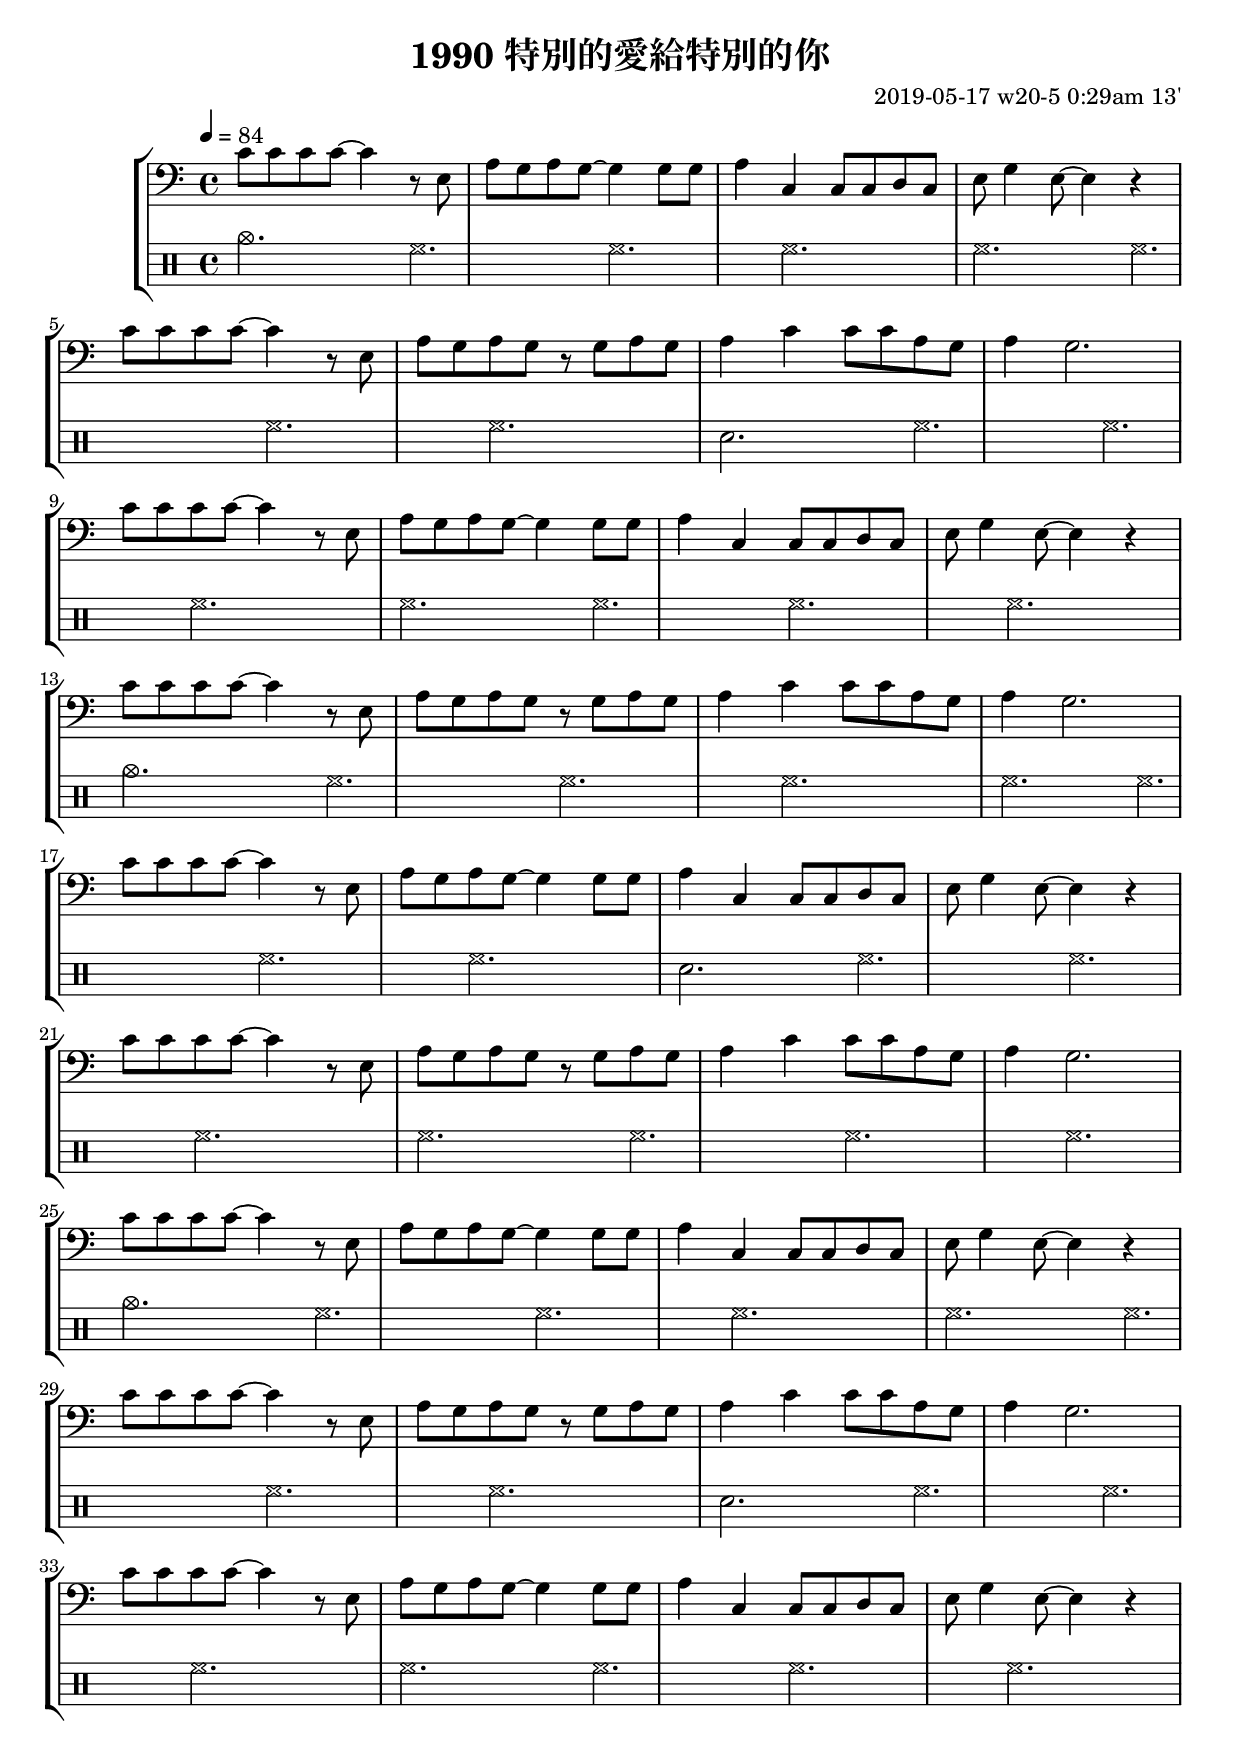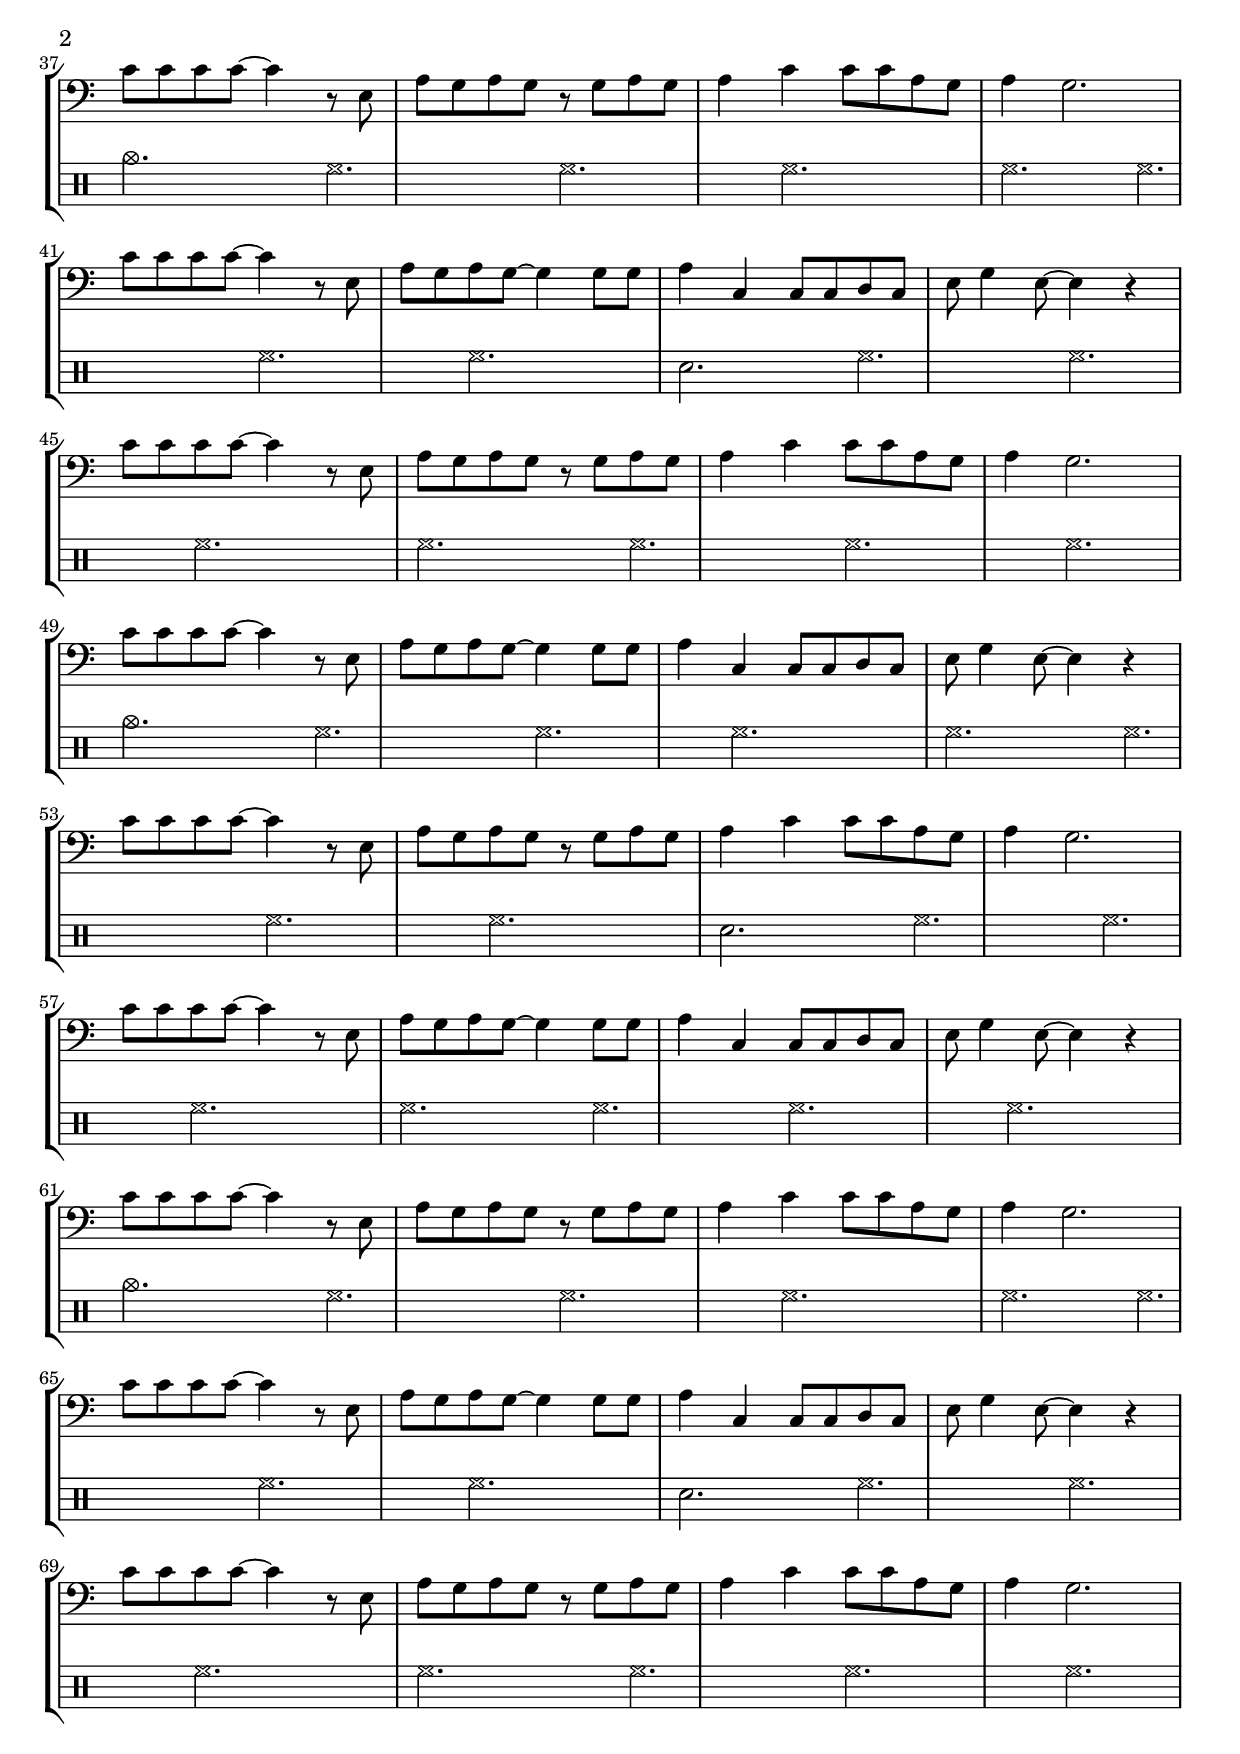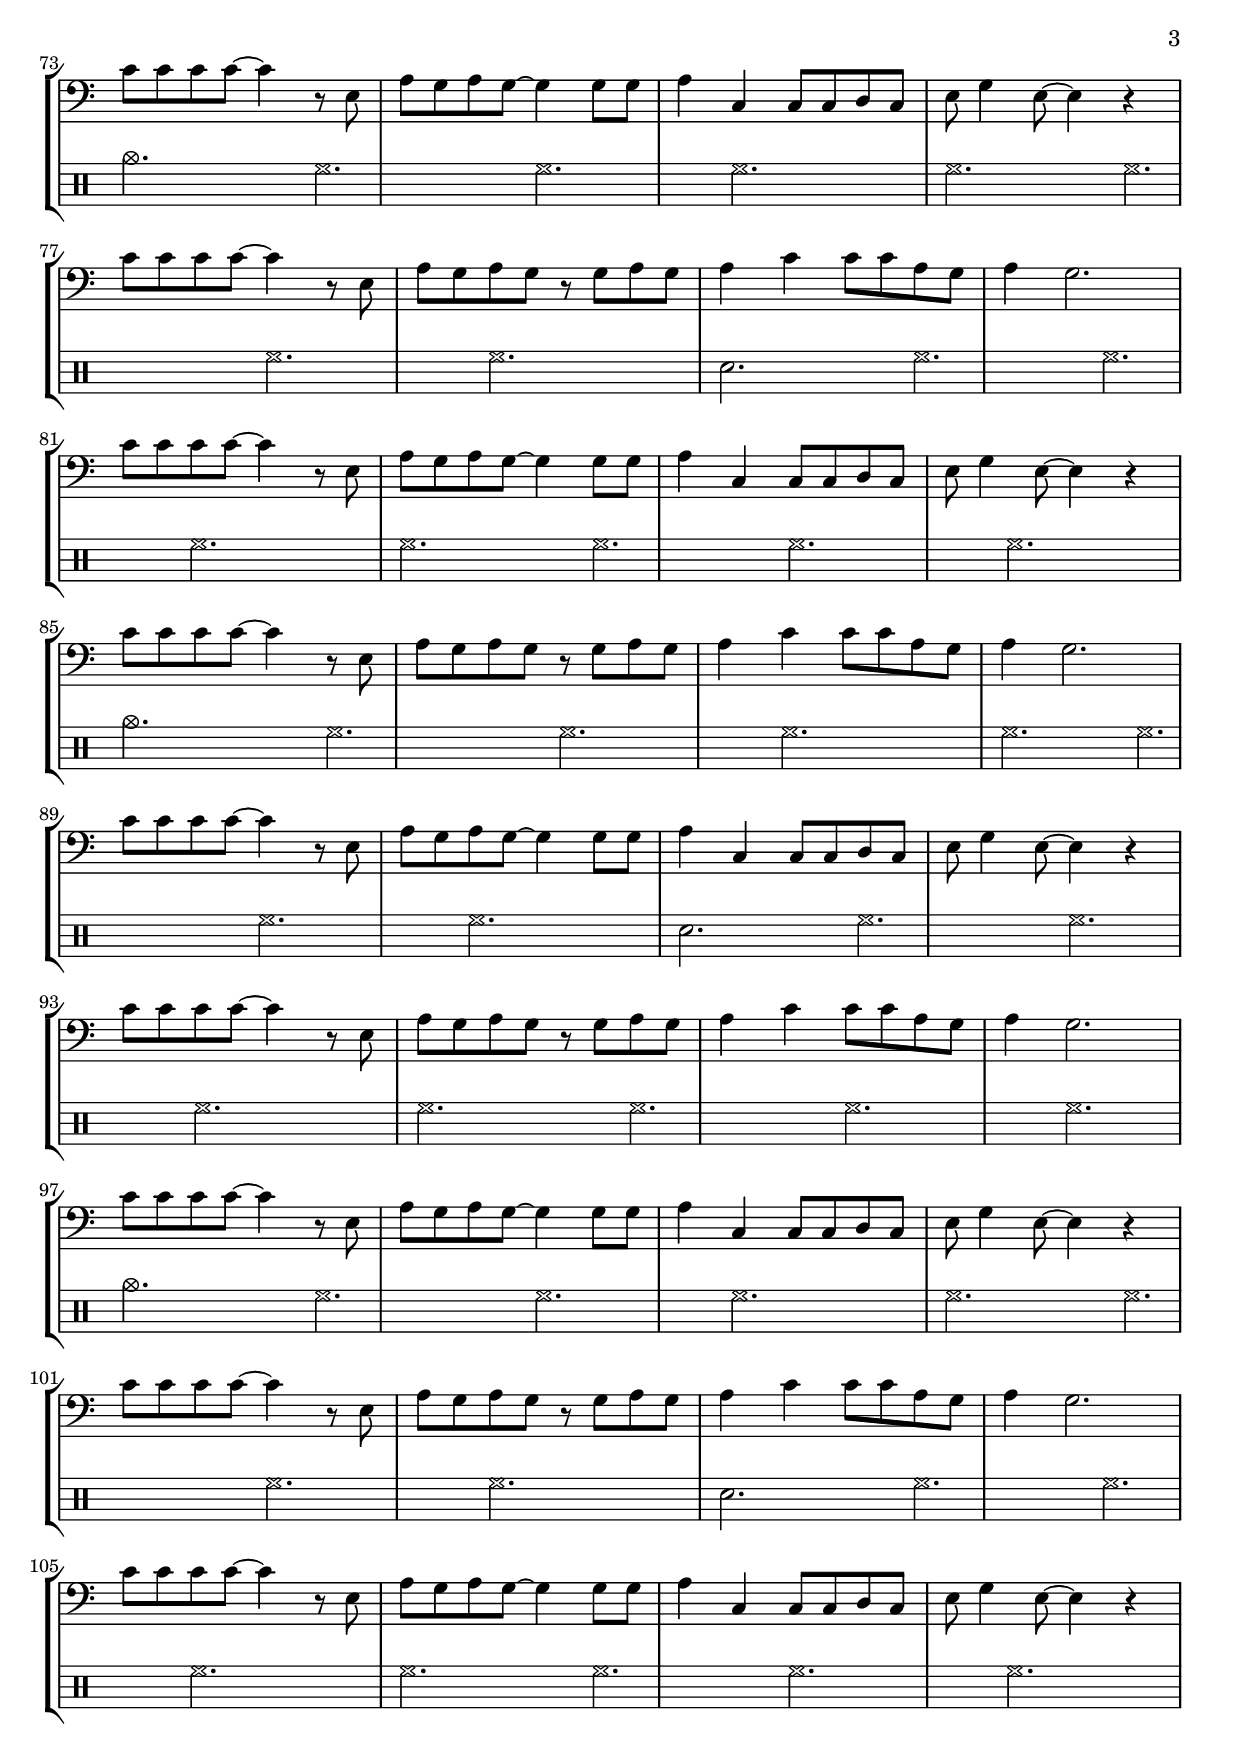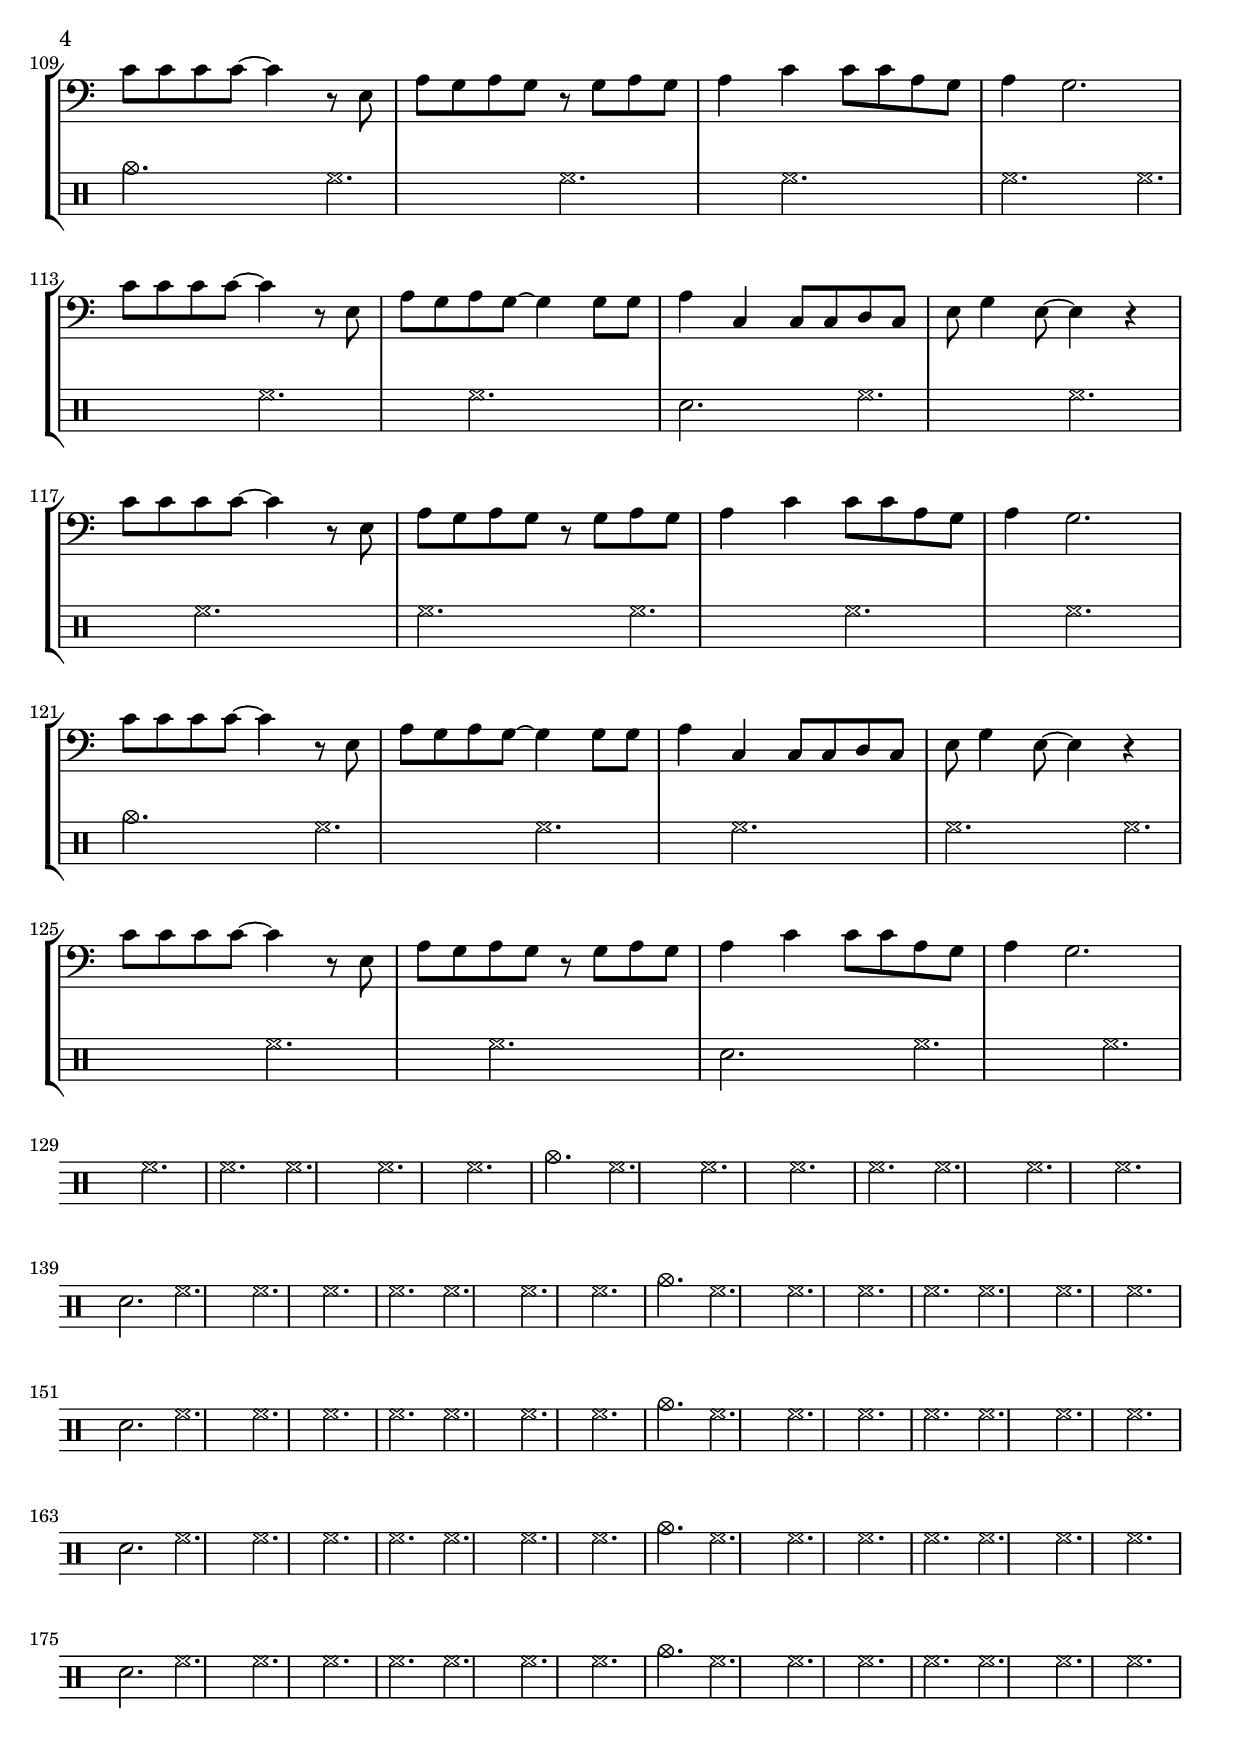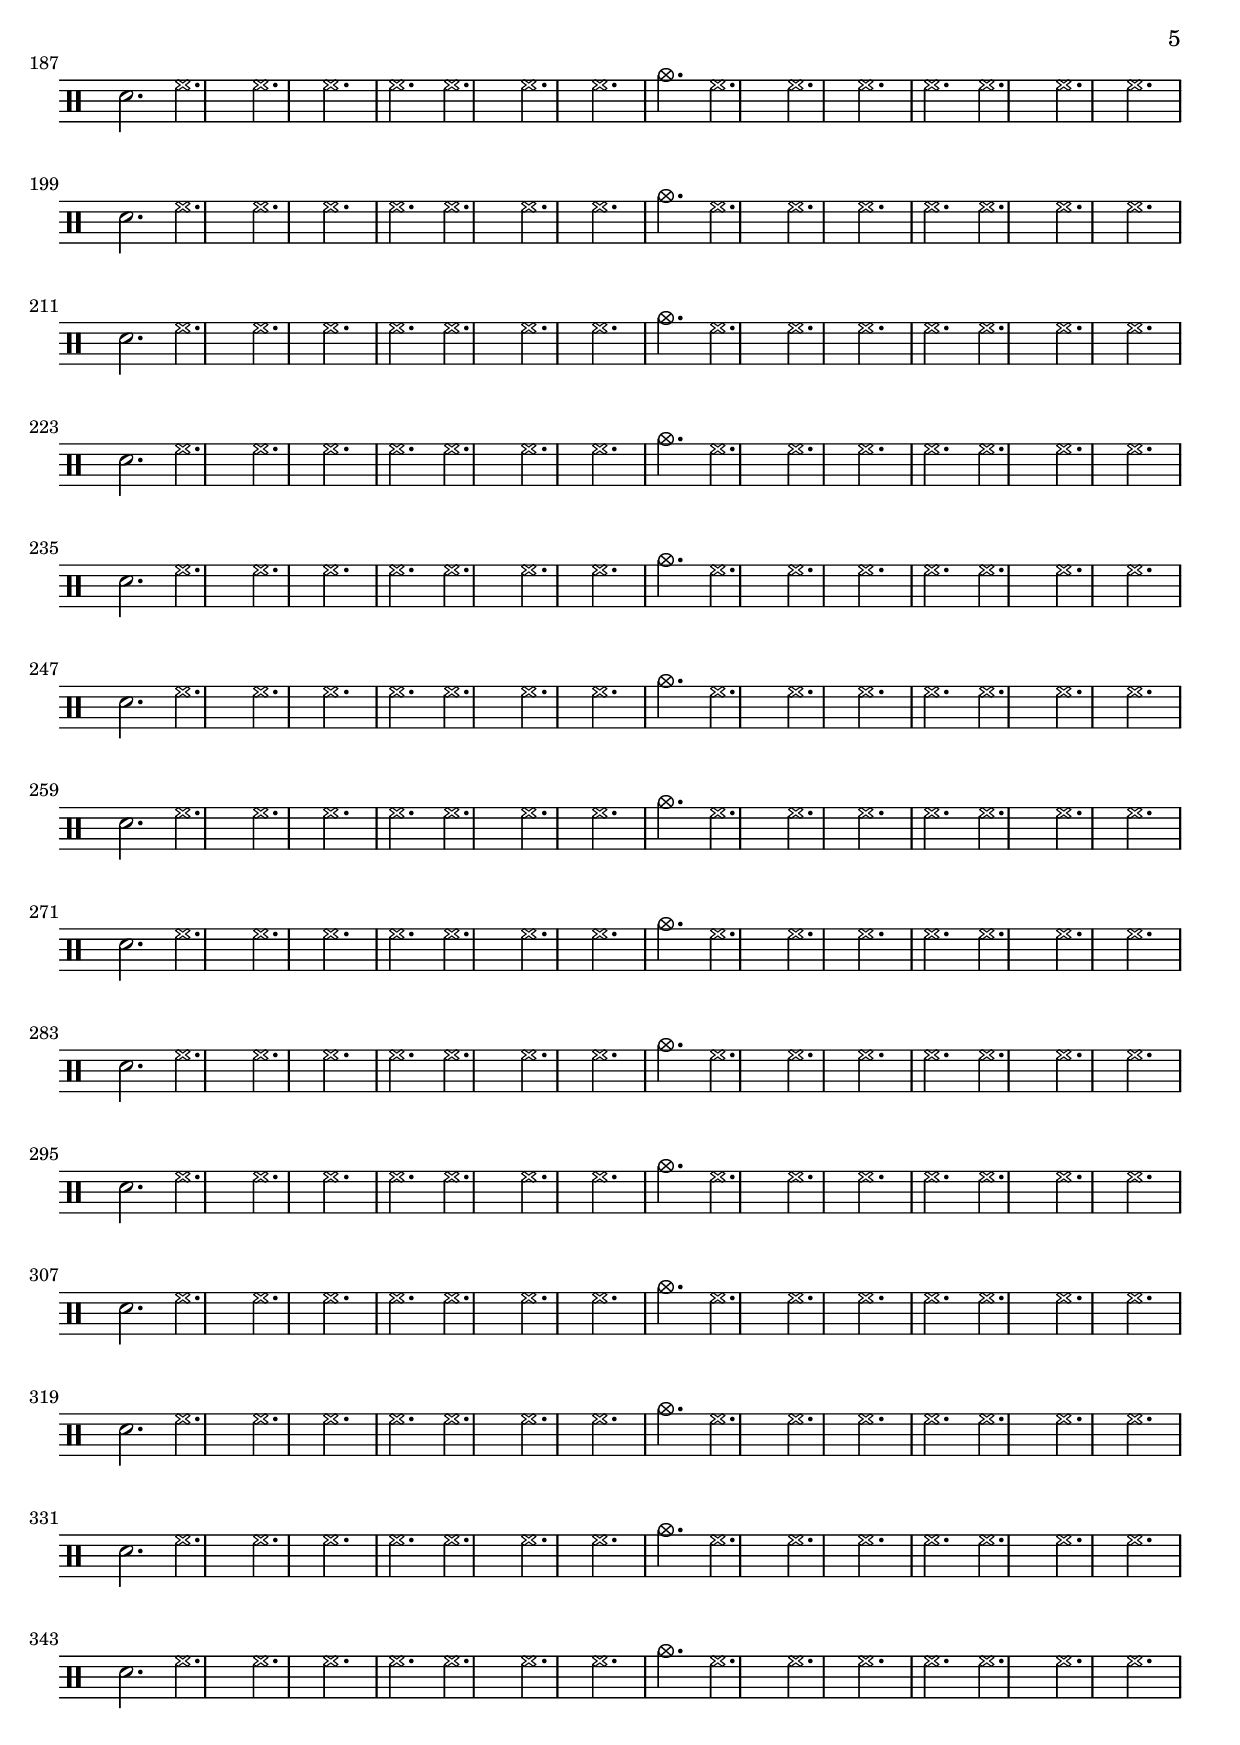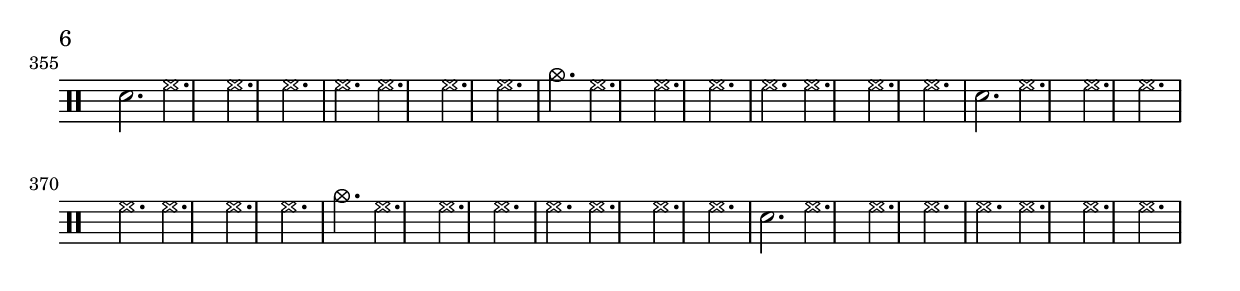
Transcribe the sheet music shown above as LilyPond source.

\header {
  title = "1990 特別的愛給特別的你"
  composer = "2019-05-17 w20-5 0:29am 13'"
}
\language english

repeatTimes = 16
%60s/84 beats * 9 bars*4 beats per bar*10 times = 0.7 * 360

melody = {
    \key c \major
    \clef bass
    \tempo 4=84
    
    
    \repeat unfold \repeatTimes {
    c'8 c' c' c' ~ c'4 r8 e|
    a g a g~ g4 

    g8 g |
    a4 c c8 c d c|
    e g4 e8~ e4 r | \break

    c'8 c' c' c' ~ c'4 r8 e| 
    a g a g r g a g
    a4 c' c'8 c' a g
    a4 g2.%~ | g1 |
     \break

  

    
    }


    }


%2019/08/14 w33/3 3:45am
metronome = \drummode{
 crashcymbal hh hh hh |
 hh hh hh hh |
 sn hh hh hh |
 hh hh hh hh |
 cymc hh hh hh |
 hh hh hh hh |
 sn hh hh hh |
 hh hh hh hh |
 %hh hh hh hh |




}

brokenChord =  \transpose c c' {
  c e g e |
  c e g e |
  c e g e |
  c e g e |
  c e g e |
  c e g e |
  c e g e |
  c e g e |
  % c e g e |

  


}

#(define (myDynamics dynamic)
    (if (equal? dynamic "rfz")
      0.9
      (default-dynamic-absolute-volume dynamic)))



\score {
  \new StaffGroup <<



  \transpose c c{ %as

  %2019/08/15 w32/4 11:52am
  %\new Staff \with {midiInstrument = #"acoustic guitar (steel)"}
 % \new Staff \with {midiInstrument = #"overdriven guitar"}
  %\new Staff \with {midiInstrument = #"flute"}

 % \set Score.dynamicAbsoluteVolumeFunction = #myDynamics
  %\relative c'
   
   \melody


  }

  \drums {\repeat unfold \repeatTimes \metronome}
  
  %\new Staff {\repeat unfold \repeatTimes \brokenChord}
  >>

  \layout {}
  \midi {}
}